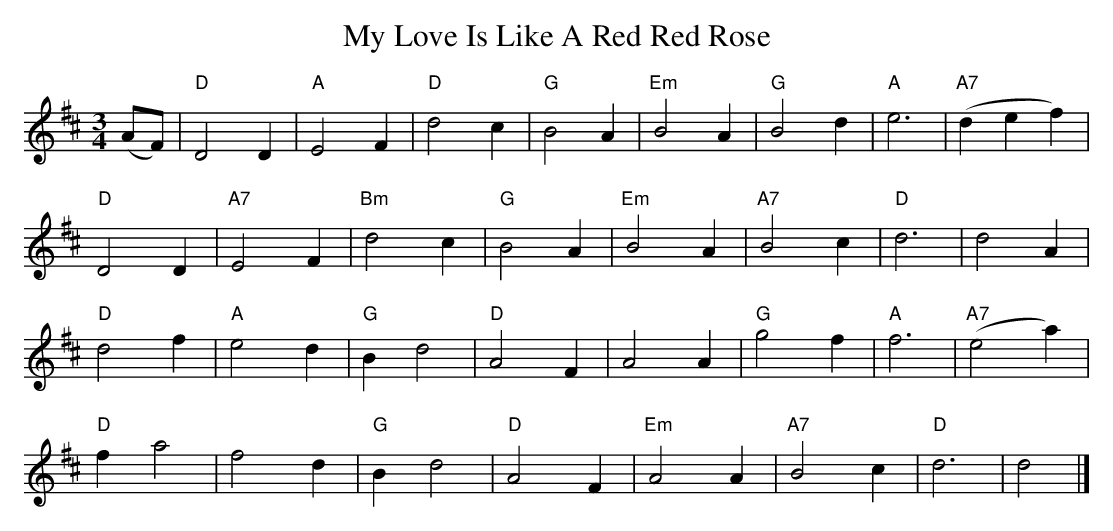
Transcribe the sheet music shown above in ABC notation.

X:1
T:My Love Is Like A Red Red Rose
M:3/4
L:1/4
K:D major
(A/F/) |"D"D2 D |"A"E2 F |"D"d2 c |"G"B2 A |"Em"B2 A |"G"B2 d |"A"e3 |"A7"(d e f)|
"D"D2 D |"A7"E2 F |"Bm"d2 c |"G"B2 A |"Em"B2 A |"A7"B2 c |"D"d3 | d2 A|
"D"d2 f |"A"e2 d |"G"B d2 |"D"A2 F |A2 A |"G"g2 f |"A"f3 |"A7"(e2 a)|
"D"f a2 |f2 d |"G"B d2 |"D"A2 F |"Em"A2 A |"A7"B2 c |"D"d3 | d2 |]
